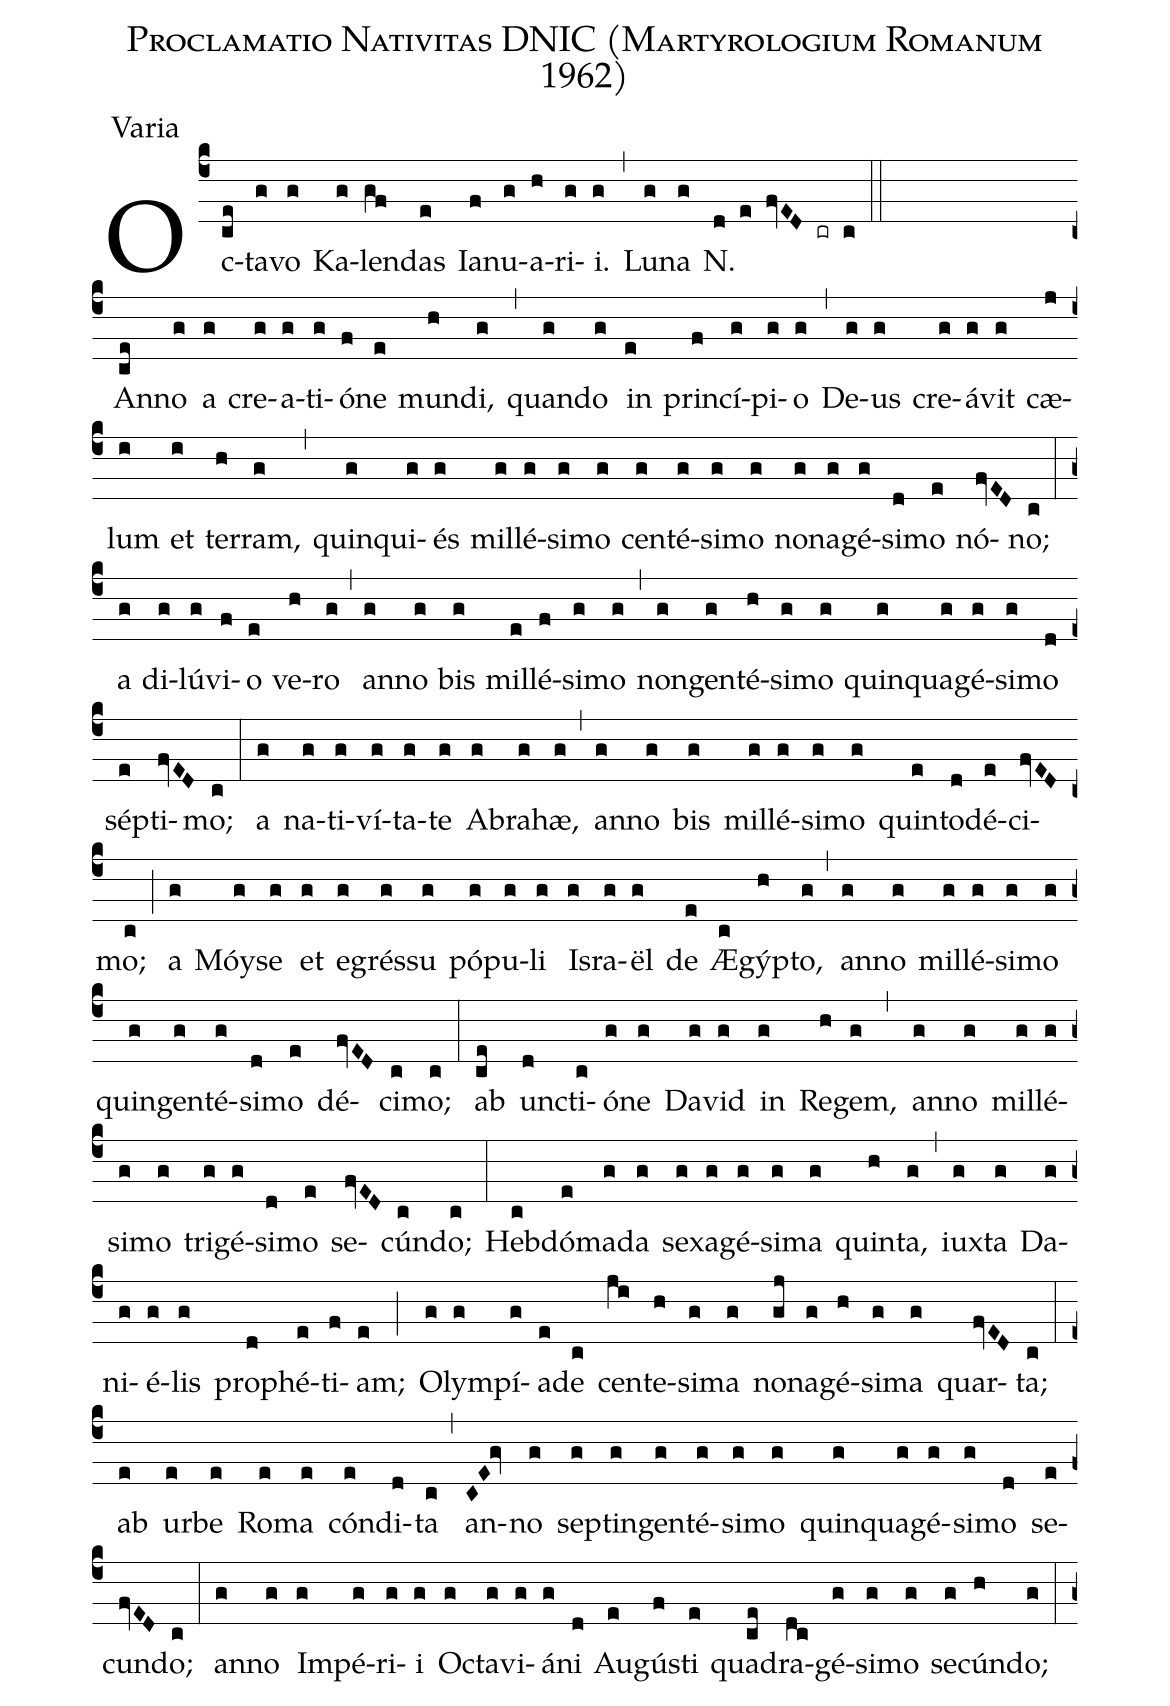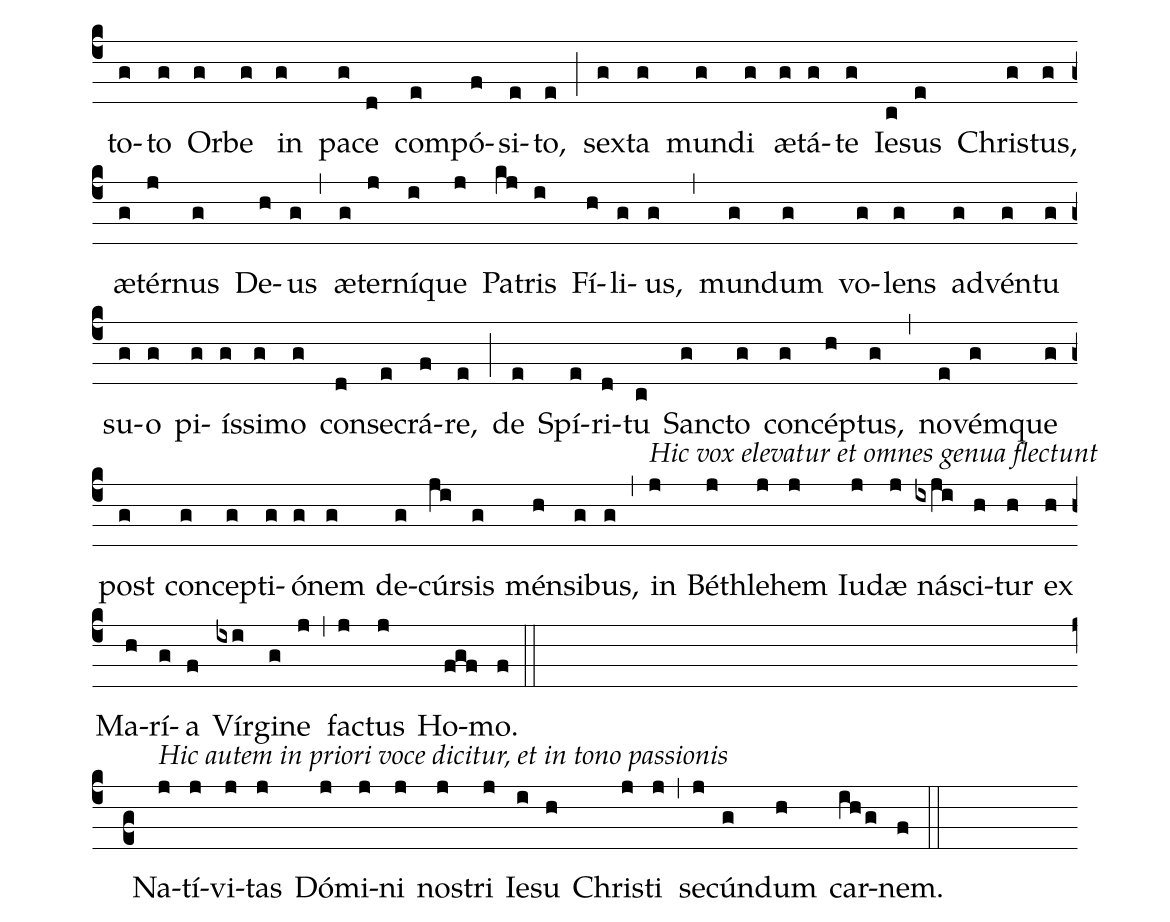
name:Proclamatio Nativitas DNIC (Martyrologium Romanum 1962);
office-part:Varia;
%%
(c4)Oc(ce)ta(g)vo(g) Ka(g)len(gf)das(e) Ia(f)nu(g)a(h)ri(g)i.(g) (,) Lu(g)na(g) N.(d e fvED cr c) (::Z)

An(ce)no(g) a(g) cre(g)a(g)ti(g)ó(f)ne(e) mun(h)di,(g) (,) quan(g)do(g) in(e) prin(f)cí(g)pi(g)o(g) (,) De(g)us(g) cre(g)á(g)vit(g) cæ(j)lum(i) et(i) ter(h)ram,(g) (,) quin(g)qui(g)és(g) mil(g)lé(g)si(g)mo(g) cen(g)té(g)si(g)mo(g) no(g)na(g)gé(g)si(d)mo(e) nó(fvED)no;(c) (:)

a(g) di(g)lú(g)vi(f)o(e) ve(h)ro(g) (,) an(g)no(g) bis(g) mil(e)lé(f)si(g)mo(g) (,) non(g)gen(g)té(h)si(g)mo(g) quin(g)qua(g)gé(g)si(g)mo(d) sép(e)ti(fvED)mo;(c) (:)

a(g) na(g)ti(g)ví(g)ta(g)te(g) A(g)bra(g)hæ,(g) (,) an(g)no(g) bis(g) mil(g)lé(g)si(g)mo(g) quin(e)to(d)dé(e)ci(fvED)mo;(c) (;)

a(g) Móy(g)se(g) et(g) e(g)grés(g)su(g) pó(g)pu(g)li(g) Is(g)ra(g)ël(g) de(e) Æ(c)gýp(h)to,(g) (,) an(g)no(g) mil(g)lé(g)si(g)mo(g) quin(g)gen(g)té(g)si(d)mo(e) dé(fvED)ci(c)mo;(c) (:)

ab(ce) unc(d)ti(c)ó(g)ne(g) Da(g)vid(g) in(g) Re(h)gem,(g) (,) an(g)no(g) mil(g)lé(g)si(g)mo(g) tri(g)gé(g)si(d)mo(e) se(fvED)cún(c)do;(c) (:)

Heb(c)dó(e)ma(g)da(g) se(g)xa(g)gé(g)si(g)ma(g) quin(h)ta,(g) (,) iux(g)ta(g) Da(g)ni(g)é(g)lis(g) pro(d)phé(e)ti(f)am;(e) (;)

O(g)lym(g)pí(g)a(e)de(c) cen(ji)te(h)si(g)ma(g) no(gj)na(g)gé(h)si(g)ma(g) quar(fvED)ta;(c) (:)

ab(e) ur(e)be(e) Ro(e)ma(e) cón(e)di(d)ta(c) (,) an(C!E!gv)no(g) sep(g)tin(g)gen(g)té(g)si(g)mo(g) quin(g)qua(g)gé(g)si(g)mo(d) se(e)cun(fvED)do;(c) (:)

an(g)no(g) Im(g)pé(g)ri(g)i(g) Oc(g)ta(g)vi(g)á(g)ni(d) Au(e)gús(f)ti(e) qua(ce)dra(dc)gé(g)si(g)mo(g) se(g)cún(h)do;(g) (:)

to(g)to(g) Or(g)be(g) in(g) pa(g)ce(d) com(e)pó(f)si(e)to,(e) (;) sex(g)ta(g) mun(g)di(g) æ(g)tá(g)te(g) Ie(c)sus(e) Chris(g)tus,(g) æ(g)tér(j)nus(g) De(h)us(g) (,) æ(g)ter(j)ní(i)que(j) Pa(kj)tris(i) Fí(h)li(g)us,(g) (,) mun(g)dum(g) vo(g)lens(g) ad(g)vén(g)tu(g) su(g)o(g) pi(g)ís(g)si(g)mo(g) con(d)se(e)crá(f)re,(e) (;) de(e) Spí(e)ri(d)tu(c) Sanc(g)to(g) con(g)cép(h)tus,(g) (,) no(e)vém(g)que(g) post(g) con(g)cep(g)ti(g)ó(g)nem(g) de(g)cúr(ji)sis(g) mén(h)si(g)bus,(g) (,)

in(j[alt:Hic vox elevatur et omnes genua flectunt]) Béth(j)le(j)hem(j) Iu(j)dæ(j) ná(ixji)sci(h)tur(h) ex(h) Ma(h)rí(g)a(f) Vír(ixi)gi(g)ne(j) (,) fac(j)tus(j) Ho(fgf)mo.(f) (::Z)

(c2)Na(j[alt:Hic autem in priori voce dicitur, et in tono passionis])tí(j)vi(j)tas(j) Dó(j)mi(j)ni(j) nos(j)tri(j) Ie(i)su(h) Chris(j)ti(j) (,) se(j)cún(g)dum(h) car(ihg)nem.(f) (::)
